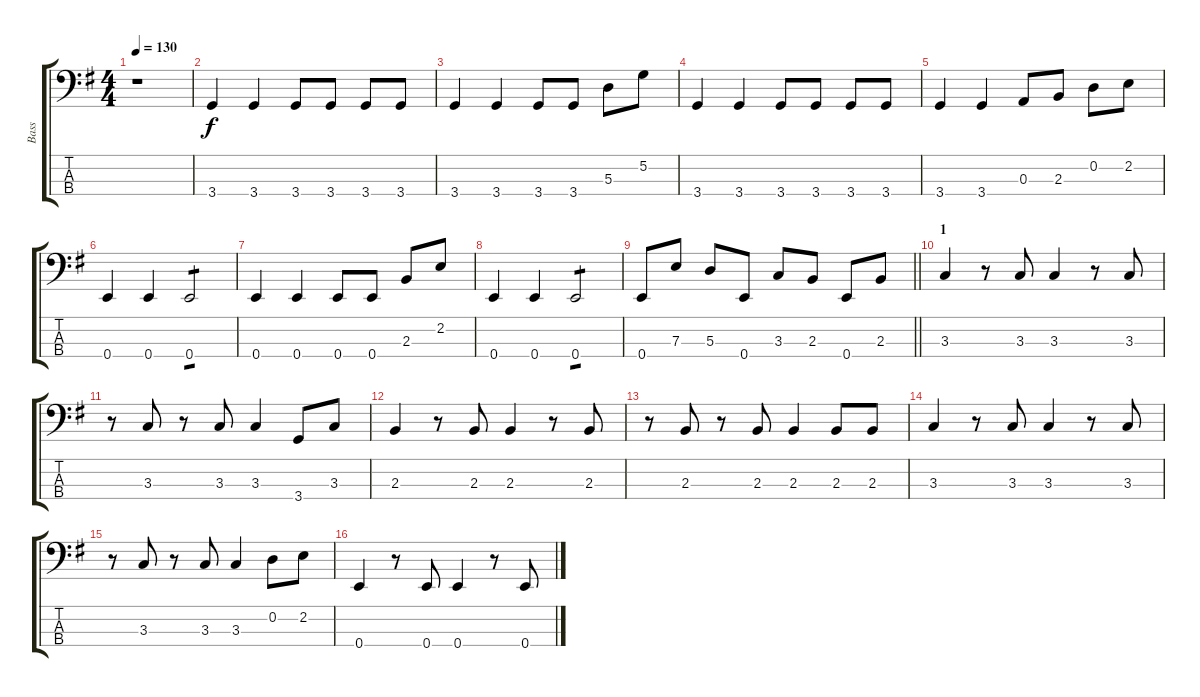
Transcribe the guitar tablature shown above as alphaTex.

\track ("Bass" "Bass") {instrument slapbass2}
\staff {score tabs}
\tuning (G2 D2 A1 E1) {hide}
\ts (4 4)
\tempo 130
\clef f4
\ks g
r.1{dy f instrument slapbass2} |
3.4.4 3.4.4 3.4.8 3.4.8 3.4.8 3.4.8 |
3.4.4 3.4.4 3.4.8 3.4.8 5.3.8 5.2.8 |
3.4.4 3.4.4 3.4.8 3.4.8 3.4.8 3.4.8 |
3.4.4 3.4.4 0.3.8 2.3.8 0.2.8 2.2.8 |
0.4.4 0.4.4 0.4.2{tp 1} |
0.4.4 0.4.4 0.4.8 0.4.8 2.3.8 2.2.8 |
0.4.4 0.4.4 0.4.2{tp 1} |
\barLineRight lightlight
0.4.8 7.3.8 5.3.8 0.4.8 3.3.8 2.3.8 0.4.8 2.3.8 |
\section ("" "1")
3.3.4 r.8 3.3.8 3.3.4 r.8 3.3.8 |
r.8 3.3.8 r.8 3.3.8 3.3.4 3.4.8 3.3.8 |
2.3.4 r.8 2.3.8 2.3.4 r.8 2.3.8 |
r.8 2.3.8 r.8 2.3.8 2.3.4 2.3.8 2.3.8 |
3.3.4 r.8 3.3.8 3.3.4 r.8 3.3.8 |
r.8 3.3.8 r.8 3.3.8 3.3.4 0.2.8 2.2.8 |
0.4.4 r.8 0.4.8 0.4.4 r.8 0.4.8
